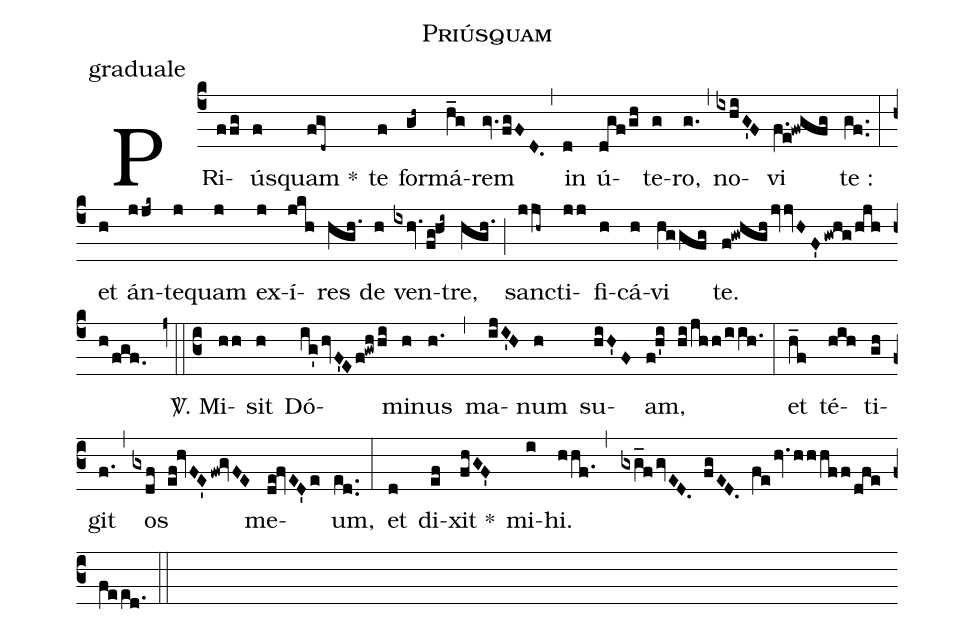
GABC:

name:Priúsquam;
office-part:graduale;
%%
(c4)PRi(ffg)ús(f)quam *(fgd~) te(f) for(gh~)má(h_g)rem(gv.fgFD.) (,) in(d) ú(dgf/gh)te(g)ro,(g.) (,) no(ixhiG'F)vi(f.e!fwgfg) te :(gf..) (:)
et(h) án(jjk~)te(j)quam(j) ex(j)í(jkh)res(hgh.) de(h) ven(ixhv.fg!hi~)tre,(hgh.) (;) san(jjh~)cti(jj)fi(h)cá(h)vi(hggfg) te.(f!gwhghjvvHF'gwhg/hjhh/fgf.) (z0::c3)

<sp>V/</sp>. Mi(hh)sit(h) Dó(ig'/hvF'Ef!gwhhi)mi(h)nus(h.) (,) ma(ijI'H)num(h) su(hiH'F)am,(f!h'i hi/jhh/iih.) (:)
et(h_f) té(hih)ti(gh)git(f.) (,) os(gxdf ef!hvFE'fw!gvFE) me(de!fvED'e)um,(ed..) (:)
et(d) di(ef)xit *(fhGF') mi(i)hi.(hhf.,gxg_fgvED. fgED. fehv.hhhff/dfe/feed.) (::)
